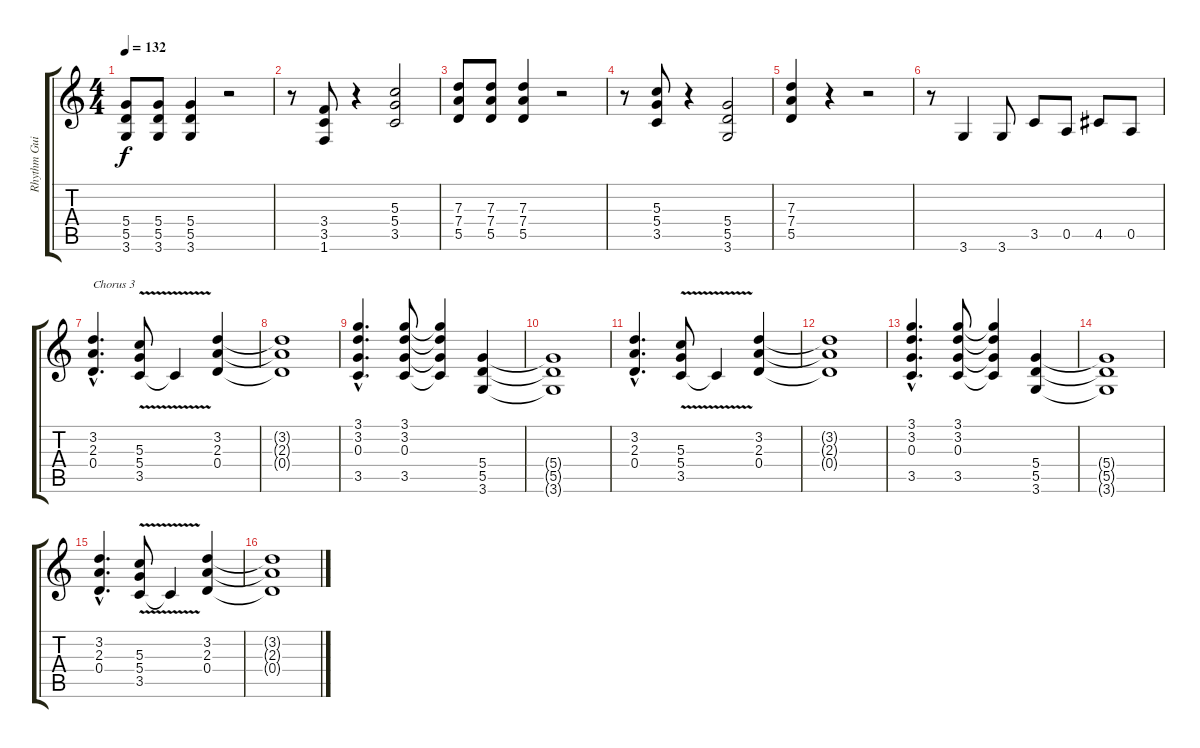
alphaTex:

\track ("Rhythm Guitar 1" "Rhythm Gui") {instrument distortionguitar}
\staff {score tabs}
\tuning (E4 B3 G3 D3 A2 E2) {hide}
\ts (4 4)
\tempo 132
\clef g2
\ks c
(5.4 5.5 3.6).8{dy f} (5.4 5.5 3.6).8 (5.4 5.5 3.6).4 r.2 |
r.8 (3.4 3.5 1.6).8 r.4 (5.3 5.4 3.5).2 |
(7.3 7.4 5.5).8 (7.3 7.4 5.5).8 (7.3 7.4 5.5).4 r.2 |
r.8 (5.3 5.4 3.5).8 r.4 (5.4 5.5 3.6).2 |
(7.3 7.4 5.5).4 r.4 r.2 |
r.8 3.6.4 3.6.8 3.5.8 0.5.8 4.5.8 0.5.8 |
(3.2{hac} 2.3{hac} 0.4{hac}).4{d txt "Chorus 3"} (5.3{v} 5.4{v} 3.5{v}).8 3.5{t}.4 (3.2 2.3 0.4).4 |
(3.2{t} 2.3{t} 0.4{t}).1 |
(3.1{hac} 3.2{hac} 0.3{hac} 3.5{hac}).4{d} (3.1 3.2 0.3 3.5).8 (3.1{t} 3.2{t} 0.3{t} 3.5{t}).4 (5.4 5.5 3.6).4 |
(5.4{t} 5.5{t} 3.6{t}).1 |
(3.2{hac} 2.3{hac} 0.4{hac}).4{d} (5.3{v} 5.4{v} 3.5{v}).8 3.5{t}.4 (3.2 2.3 0.4).4 |
(3.2{t} 2.3{t} 0.4{t}).1 |
(3.1{hac} 3.2{hac} 0.3{hac} 3.5{hac}).4{d} (3.1 3.2 0.3 3.5).8 (3.1{t} 3.2{t} 0.3{t} 3.5{t}).4 (5.4 5.5 3.6).4 |
(5.4{t} 5.5{t} 3.6{t}).1 |
(3.2{hac} 2.3{hac} 0.4{hac}).4{d} (5.3{v} 5.4{v} 3.5{v}).8 3.5{t}.4 (3.2 2.3 0.4).4 |
(3.2{t} 2.3{t} 0.4{t}).1
